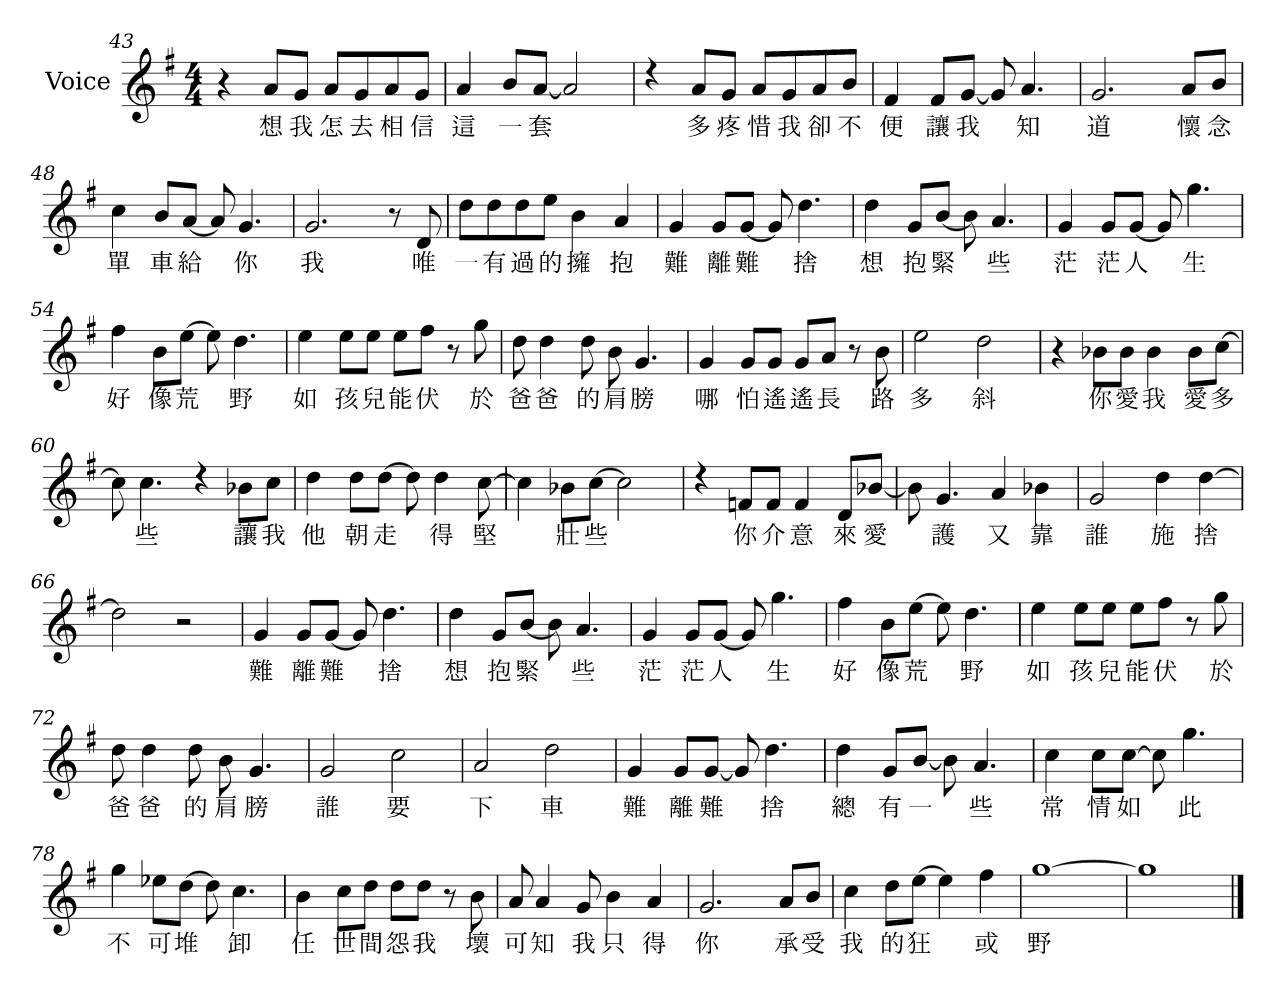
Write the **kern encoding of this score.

**kern	**text
*part1	*part1
*staff1	*staff1
*I"Voice	*
*I'V	*
*clefG2	*
*k[f#]	*
*M4/4	*
=43	=43
4r	.
8a/L	想
8g/J	我
8a/L	怎
8g/	去
8a/	相
8g/J	信
=44	=44
4a/	這
8b/L	一
[8a/J	套
2a/]	.
!!LO:LB:g=z
=45	=45
4rdd	.
8a/L	多
8g/J	疼
8a/L	惜
8g/	我
8a/	卻
8b/J	不
=46	=46
4f#/	便
8f#/L	讓
[8g/J	我
8g/]	.
4.a/	知
=47	=47
2.g/	道
8a/L	懷
8b/J	念
=48	=48
4cc\	單
8b/L	車
[8a/J	給
8a/]	.
4.g/	你
=49	=49
2.g/	我
8r	.
8d/	唯
!!LO:PB:g=z
=50	=50
8dd\L	一
8dd\	有
8dd\	過
8ee\J	的
4b\	擁
4a/	抱
=51	=51
4g/	難
8g/L	離
[8g/J	難
8g/]	.
4.dd\	捨
=52	=52
4dd\	想
8g/L	抱
[8b/J	緊
8b\]	.
4.a/	些
=53	=53
4g/	茫
8g/L	茫
[8g/J	人
8g/]	.
4.gg\	生
=54	=54
4ff#\	好
8b\L	像
[8ee\J	荒
8ee\]	.
4.dd\	野
!!LO:LB:g=z
=55	=55
4ee\	如
8ee\L	孩
8ee\J	兒
8ee\L	能
8ff#\J	伏
8r	.
8gg\	於
=56	=56
8dd\	爸
4dd\	爸
8dd\	的
8b\	肩
4.g/	膀
=57	=57
4g/	哪
8g/L	怕
8g/J	遙
8g/L	遙
8a/J	長
8r	.
8b\	路
=58	=58
2ee\	多
2dd\	斜
=59	=59
4r	.
8b-X\L	你
8b-\J	愛
4b-\	我
8b-\L	愛
[8cc\J	多
!!LO:LB:g=z
=60	=60
8cc\]	.
4.cc\	些
4rdd	.
8b-X\L	讓
8cc\J	我
=61	=61
4dd\	他
8dd\L	朝
[8dd\J	走
8dd\]	.
4dd\	得
[8cc\	堅
=62	=62
4cc\]	.
8b-X\L	壯
[8cc\J	些
2cc\]	.
=63	=63
4rdd	.
8fn/L	你
8f/J	介
4f/	意
8d/L	來
[8b-X/J	愛
=64	=64
8b-\]	.
4.g/	護
4a/	又
4b-X\	靠
!!LO:LB:g=z
=65	=65
2g/	誰
4dd\	施
[4dd\	捨
=66	=66
2dd\]	.
2r	.
=67	=67
4g/	難
8g/L	離
[8g/J	難
8g/]	.
4.dd\	捨
=68	=68
4dd\	想
8g/L	抱
[8b/J	緊
8b\]	.
4.a/	些
=69	=69
4g/	茫
8g/L	茫
[8g/J	人
8g/]	.
4.gg\	生
=70	=70
4ff#\	好
8b\L	像
[8ee\J	荒
8ee\]	.
4.dd\	野
!!LO:LB:g=z
=71	=71
4ee\	如
8ee\L	孩
8ee\J	兒
8ee\L	能
8ff#\J	伏
8r	.
8gg\	於
=72	=72
8dd\	爸
4dd\	爸
8dd\	的
8b\	肩
4.g/	膀
=73	=73
2g/	誰
2cc\	要
=74	=74
2a/	下
2dd\	車
=75	=75
4g/	難
8g/L	離
[8g/J	難
8g/]	.
4.dd\	捨
!!LO:LB:g=z
=76	=76
4dd\	總
8g/L	有
[8b/J	一
8b\]	.
4.a/	些
=77	=77
4cc\	常
8cc\L	情
[8cc\J	如
8cc\]	.
4.gg\	此
=78	=78
4gg\	不
8ee-X\L	可
[8dd\J	堆
8dd\]	.
4.cc\	卸
=79	=79
4b\	任
8cc\L	世
8dd\J	間
8dd\L	怨
8dd\J	我
8r	.
8b\	壞
=80	=80
8a/	可
4a/	知
8g/	我
4b\	只
4a/	得
!!LO:LB:g=z
=81	=81
2.g/	你
8a/L	承
8b/J	受
=82	=82
4cc\	我
8dd\L	的
[8ee\J	狂
4ee\]	.
4ff#\	或
=83	=83
[1gg	野
=84	=84
1gg]	.
==	==
*-	*-
